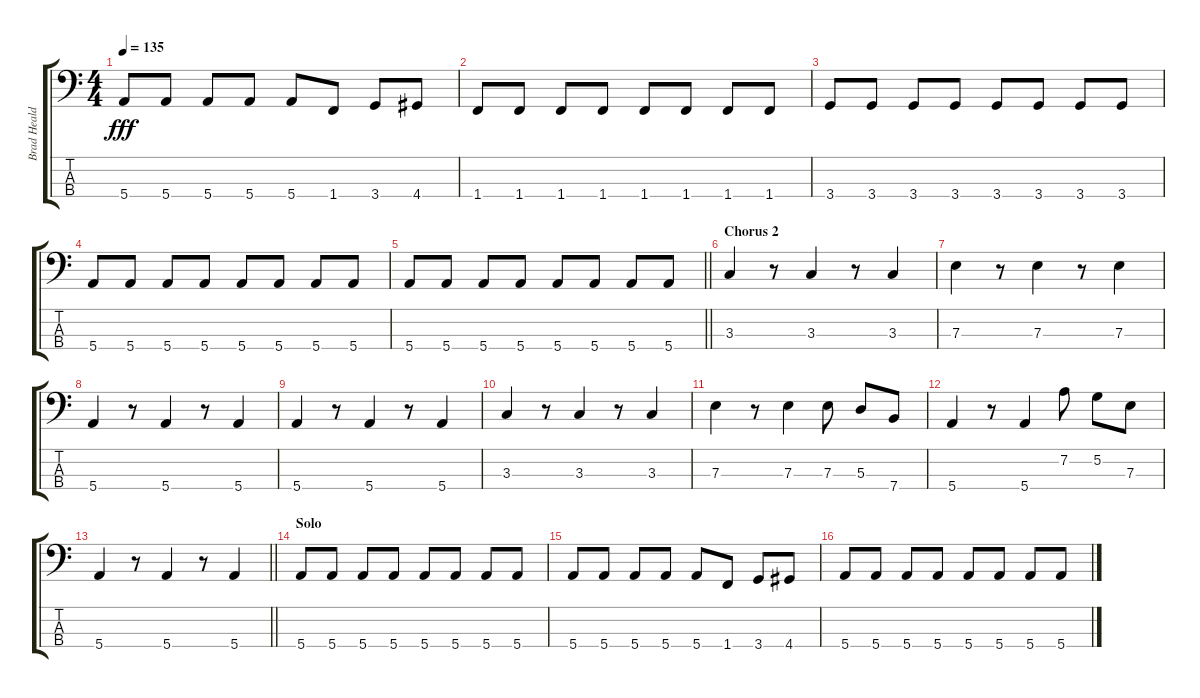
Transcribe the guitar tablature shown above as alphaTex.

\track ("Brad Heald (Bass Track)" "Brad Heald") {instrument electricbasspick}
\staff {score tabs}
\tuning (G2 D2 A1 E1) {hide}
\ts (4 4)
\tempo 135
\clef f4
\ks c
5.4.8{dy fff} 5.4.8 5.4.8 5.4.8 5.4.8 1.4.8 3.4.8 4.4.8 |
1.4.8 1.4.8 1.4.8 1.4.8 1.4.8 1.4.8 1.4.8 1.4.8 |
3.4.8 3.4.8 3.4.8 3.4.8 3.4.8 3.4.8 3.4.8 3.4.8 |
5.4.8 5.4.8 5.4.8 5.4.8 5.4.8 5.4.8 5.4.8 5.4.8 |
\barLineRight lightlight
5.4.8 5.4.8 5.4.8 5.4.8 5.4.8 5.4.8 5.4.8 5.4.8 |
\section ("" "Chorus 2")
3.3.4 r.8 3.3.4 r.8 3.3.4 |
7.3.4 r.8 7.3.4 r.8 7.3.4 |
5.4.4 r.8 5.4.4 r.8 5.4.4 |
5.4.4 r.8 5.4.4 r.8 5.4.4 |
3.3.4 r.8 3.3.4 r.8 3.3.4 |
7.3.4 r.8 7.3.4 7.3.8 5.3.8 7.4.8 |
5.4.4 r.8 5.4.4 7.2.8 5.2.8 7.3.8 |
\barLineRight lightlight
5.4.4 r.8 5.4.4 r.8 5.4.4 |
\section ("" "Solo")
5.4.8 5.4.8 5.4.8 5.4.8 5.4.8 5.4.8 5.4.8 5.4.8 |
5.4.8 5.4.8 5.4.8 5.4.8 5.4.8 1.4.8 3.4.8 4.4.8 |
5.4.8 5.4.8 5.4.8 5.4.8 5.4.8 5.4.8 5.4.8 5.4.8
